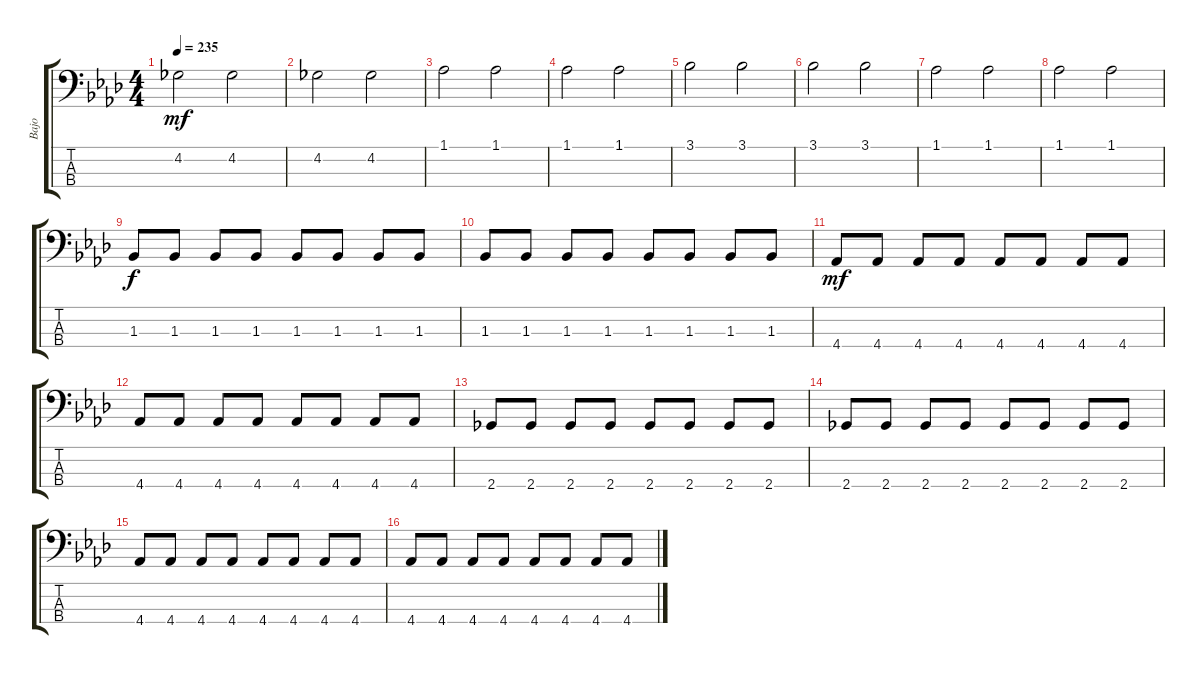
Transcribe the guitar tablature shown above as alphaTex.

\track ("Bajo" "Bajo") {instrument electricbasspick}
\staff {score tabs}
\tuning (G2 D2 A1 E1) {hide}
\ts (4 4)
\tempo 235
\clef f4
\ks ab
4.2.2{dy mf} 4.2.2 |
4.2.2 4.2.2 |
1.1.2 1.1.2 |
1.1.2 1.1.2 |
3.1.2 3.1.2 |
3.1.2 3.1.2 |
1.1.2 1.1.2 |
1.1.2 1.1.2 |
1.3.8{dy f} 1.3.8 1.3.8 1.3.8 1.3.8 1.3.8 1.3.8 1.3.8 |
1.3.8 1.3.8 1.3.8 1.3.8 1.3.8 1.3.8 1.3.8 1.3.8 |
4.4.8{dy mf} 4.4.8 4.4.8 4.4.8 4.4.8 4.4.8 4.4.8 4.4.8 |
4.4.8 4.4.8 4.4.8 4.4.8 4.4.8 4.4.8 4.4.8 4.4.8 |
2.4.8 2.4.8 2.4.8 2.4.8 2.4.8 2.4.8 2.4.8 2.4.8 |
2.4.8 2.4.8 2.4.8 2.4.8 2.4.8 2.4.8 2.4.8 2.4.8 |
4.4.8 4.4.8 4.4.8 4.4.8 4.4.8 4.4.8 4.4.8 4.4.8 |
4.4.8 4.4.8 4.4.8 4.4.8 4.4.8 4.4.8 4.4.8 4.4.8
